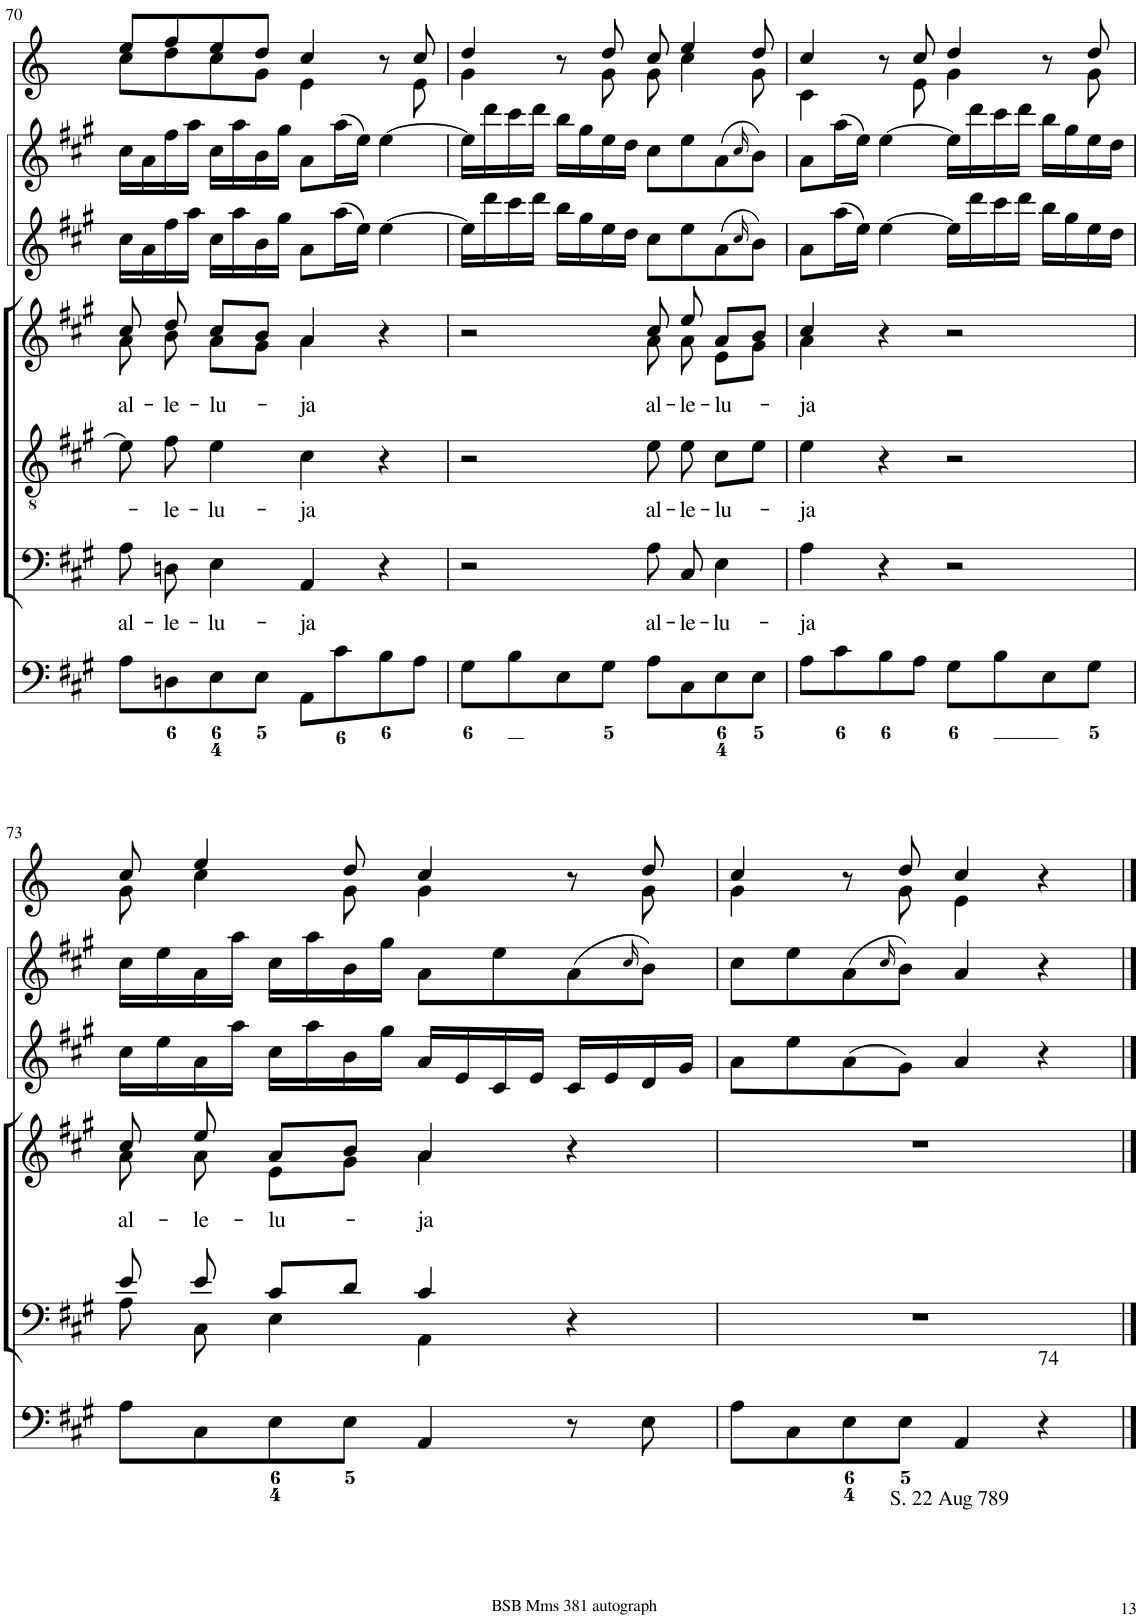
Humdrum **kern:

**kern	**kern	**text	**kern	**text	**kern	**text	**kern	**kern	**kern
*part7	*part6	*part6	*part5	*part5	*part4	*part4	*part3	*part2	*part1
*staff7	*staff6	*staff6	*staff5	*staff5	*staff4	*staff4	*staff3	*staff2	*staff1
*I"Organ	*I"Voice	*	*I"Tenor	*	*I"Voice	*	*I"Violin	*I"Violini	*I"Corni in A
*	*	*	*	*	*	*	*I'Vln	*I'Vln	*
!!LO:PB:g=z
*clefF4	*clefF4	*	*clefGv2	*	*clefG2	*	*clefG2	*clefG2	*clefG2
*	*	*	*	*	*	*	*	*	*Trd2c3
*k[f#c#g#]	*k[f#c#g#]	*	*k[f#c#g#]	*	*k[f#c#g#]	*	*k[f#c#g#]	*k[f#c#g#]	*k[]
*M4/4	*M4/4	*	*M4/4	*	*M4/4	*	*M4/4	*M4/4	*M4/4
*met(c)	*met(c)	*	*met(c)	*	*met(c)	*	*met(c)	*met(c)	*met(c)
=70	=70	=70	=70	=70	=70	=70	=70	=70	=70
!	!	!LO:LY:b	!	!	!	!LO:LY:b	!	!	!
*	*	*	*	*	*^	*	*	*	*^
8A\L	8A\	al-	8e\]	.	8cc#/	8a\	al-	16cc#\LL	16cc#\LL	8ee/L	8cc\L
.	.	.	.	.	.	.	.	16a\	16a\	.	.
!	!	!LO:LY:b	!	!LO:LY:b	!	!	!LO:LY:b	!	!	!	!
8Dn\	8Dn\	-le-	8f#\	-le-	8dd/	8b\	-le-	16ff#\	16ff#\	8ff/	8dd\
.	.	.	.	.	.	.	.	16aa\JJ	16aa\JJ	.	.
!	!	!LO:LY:b	!	!LO:LY:b	!	!	!LO:LY:b	!	!	!	!
8E\	4E\	-lu-	4e\	-lu-	8cc#/L	8a\L	-lu-	16cc#\LL	16cc#\LL	8ee/	8cc\
.	.	.	.	.	.	.	.	16aa\	16aa\	.	.
8E\J	.	.	.	.	8b/J	8g#\J	.	16b\	16b\	8dd/J	8g\J
.	.	.	.	.	.	.	.	16gg#\JJ	16gg#\JJ	.	.
!	!	!LO:LY:b	!	!LO:LY:b	!	!	!LO:LY:b	!	!	!	!
8AA\L	4AA/	-ja	4c#\	-ja	4a/	4a\	-ja	8a\L	8a\L	4cc/	4e\
8c#\	.	.	.	.	.	.	.	(16aa\L	(16aa\L	.	.
.	.	.	.	.	.	.	.	16ee\JJ)	16ee\JJ)	.	.
8B\	4r	.	4r	.	4r	4ryy	.	[4ee\	[4ee\	8r	8ryy
8A\J	.	.	.	.	.	.	.	.	.	8cc/	8e\
=71	=71	=71	=71	=71	=71	=71	=71	=71	=71	=71	=71
8G#\L	2r	.	2r	.	2r	2ryy	.	16ee\LL]	16ee\LL]	4dd/	4g\
.	.	.	.	.	.	.	.	16ddd\	16ddd\	.	.
8B\	.	.	.	.	.	.	.	16ccc#\	16ccc#\	.	.
.	.	.	.	.	.	.	.	16ddd\JJ	16ddd\JJ	.	.
8E\	.	.	.	.	.	.	.	16bb\LL	16bb\LL	8r	8ryy
.	.	.	.	.	.	.	.	16gg#\	16gg#\	.	.
8G#\J	.	.	.	.	.	.	.	16ee\	16ee\	8dd/	8g\
.	.	.	.	.	.	.	.	16dd\JJ	16dd\JJ	.	.
!	!	!LO:LY:b	!	!LO:LY:b	!	!	!LO:LY:b	!	!	!	!
8A\L	8A\	al-	8e\	al-	8cc#/	8a\	al-	8cc#\L	8cc#\L	8cc/	8g\
!	!	!LO:LY:b	!	!LO:LY:b	!	!	!LO:LY:b	!	!	!	!
8C#\	8C#/	-le-	8e\	-le-	8ee/	8a\	-le-	8ee\	8ee\	4ee/	4cc\
!	!	!LO:LY:b	!	!LO:LY:b	!	!	!LO:LY:b	!	!	!	!
8E\	4E\	-lu-	8c#\L	-lu-	8a/L	8e\L	-lu-	(8a\	(8a\	.	.
.	.	.	.	.	.	.	.	16qcc#/	16qcc#/	.	.
8E\J	.	.	8e\J	.	8b/J	8g#\J	.	8b\J)	8b\J)	8dd/	8g\
=72	=72	=72	=72	=72	=72	=72	=72	=72	=72	=72	=72
!	!	!LO:LY:b	!	!LO:LY:b	!	!	!LO:LY:b	!	!	!	!
8A\L	4A\	-ja	4e\	-ja	4cc#/	4a\	-ja	8a\L	8a\L	4cc/	4c\
8c#\	.	.	.	.	.	.	.	(16aa\L	(16aa\L	.	.
.	.	.	.	.	.	.	.	16ee\JJ)	16ee\JJ)	.	.
8B\	4r	.	4r	.	4r	2.ryy	.	[4ee\	[4ee\	8r	8ryy
8A\J	.	.	.	.	.	.	.	.	.	8cc/	8e\
8G#\L	2r	.	2r	.	2r	.	.	16ee\LL]	16ee\LL]	4dd/	4g\
.	.	.	.	.	.	.	.	16ddd\	16ddd\	.	.
8B\	.	.	.	.	.	.	.	16ccc#\	16ccc#\	.	.
.	.	.	.	.	.	.	.	16ddd\JJ	16ddd\JJ	.	.
8E\	.	.	.	.	.	.	.	16bb\LL	16bb\LL	8r	8ryy
.	.	.	.	.	.	.	.	16gg#\	16gg#\	.	.
8G#\J	.	.	.	.	.	.	.	16ee\	16ee\	8dd/	8g\
.	.	.	.	.	.	.	.	16dd\JJ	16dd\JJ	.	.
!!LO:LB:g=z	!!
=73	=73	=73	=73	=73	=73	=73	=73	=73	=73	=73	=73
*	*^	*	*	*	*	*	*	*	*	*	*
!	!	!	!	!	!	!	!	!LO:LY:b	!	!	!	!
8A\L	8e/	8A\	.	1r	.	8cc#/	8a\	al-	16cc#\LL	16cc#\LL	8cc/	8g\
.	.	.	.	.	.	.	.	.	16ee\	16ee\	.	.
!	!	!	!	!	!	!	!	!LO:LY:b	!	!	!	!
8C#\	8e/	8C#\	.	.	.	8ee/	8a\	-le-	16a\	16a\	4ee/	4cc\
.	.	.	.	.	.	.	.	.	16aa\JJ	16aa\JJ	.	.
!	!	!	!	!	!	!	!	!LO:LY:b	!	!	!	!
8E\	8c#/L	4E\	.	.	.	8a/L	8e\L	-lu-	16cc#\LL	16cc#\LL	.	.
.	.	.	.	.	.	.	.	.	16aa\	16aa\	.	.
8E\J	8d/J	.	.	.	.	8b/J	8g#\J	.	16b\	16b\	8dd/	8g\
.	.	.	.	.	.	.	.	.	16gg#\JJ	16gg#\JJ	.	.
!	!	!	!	!	!	!	!	!LO:LY:b	!	!	!	!
4AA/	4c#/	4AA\	.	.	.	4a/	4a\	-ja	16a/LL	8a\L	4cc/	4g\
.	.	.	.	.	.	.	.	.	16e/	.	.	.
.	.	.	.	.	.	.	.	.	16c#/	8ee\	.	.
.	.	.	.	.	.	.	.	.	16e/JJ	.	.	.
8r	4r	4ryy	.	.	.	4r	4ryy	.	16c#/LL	(8a\	8r	8ryy
.	.	.	.	.	.	.	.	.	16e/	.	.	.
.	.	.	.	.	.	.	.	.	.	16qcc#/	.	.
8E\	.	.	.	.	.	.	.	.	16d/	8b\J)	8dd/	8g\
.	.	.	.	.	.	.	.	.	16g#/JJ	.	.	.
*	*v	*v	*	*	*	*v	*v	*	*	*	*	*
=74	=74	=74	=74	=74	=74	=74	=74	=74	=74	=74
8A\L	1r	.	1r	.	1r	.	8a\L	8cc#\L	4cc/	4g\
8C#\	.	.	.	.	.	.	8ee\	8ee\	.	.
8E\	.	.	.	.	.	.	(8a\	(8a\	8r	8ryy
.	.	.	.	.	.	.	.	16qcc#/	.	.
8E\J	.	.	.	.	.	.	8g#\J)	8b\J)	8dd/	8g\
!LO:TX:b:t=S. 22 Aug 789	!	!	!	!	!	!	!	!	!	!
4AA/	.	.	.	.	.	.	4a/	4a/	4cc/	4e\
!LO:TX:a:t=74	!	!	!	!	!	!	!	!	!	!
4r	.	.	.	.	.	.	4r	4r	4r	4ryy
*	*	*	*	*	*	*	*	*	*v	*v
==	==	==	==	==	==	==	==	==	==
*-	*-	*-	*-	*-	*-	*-	*-	*-	*-
